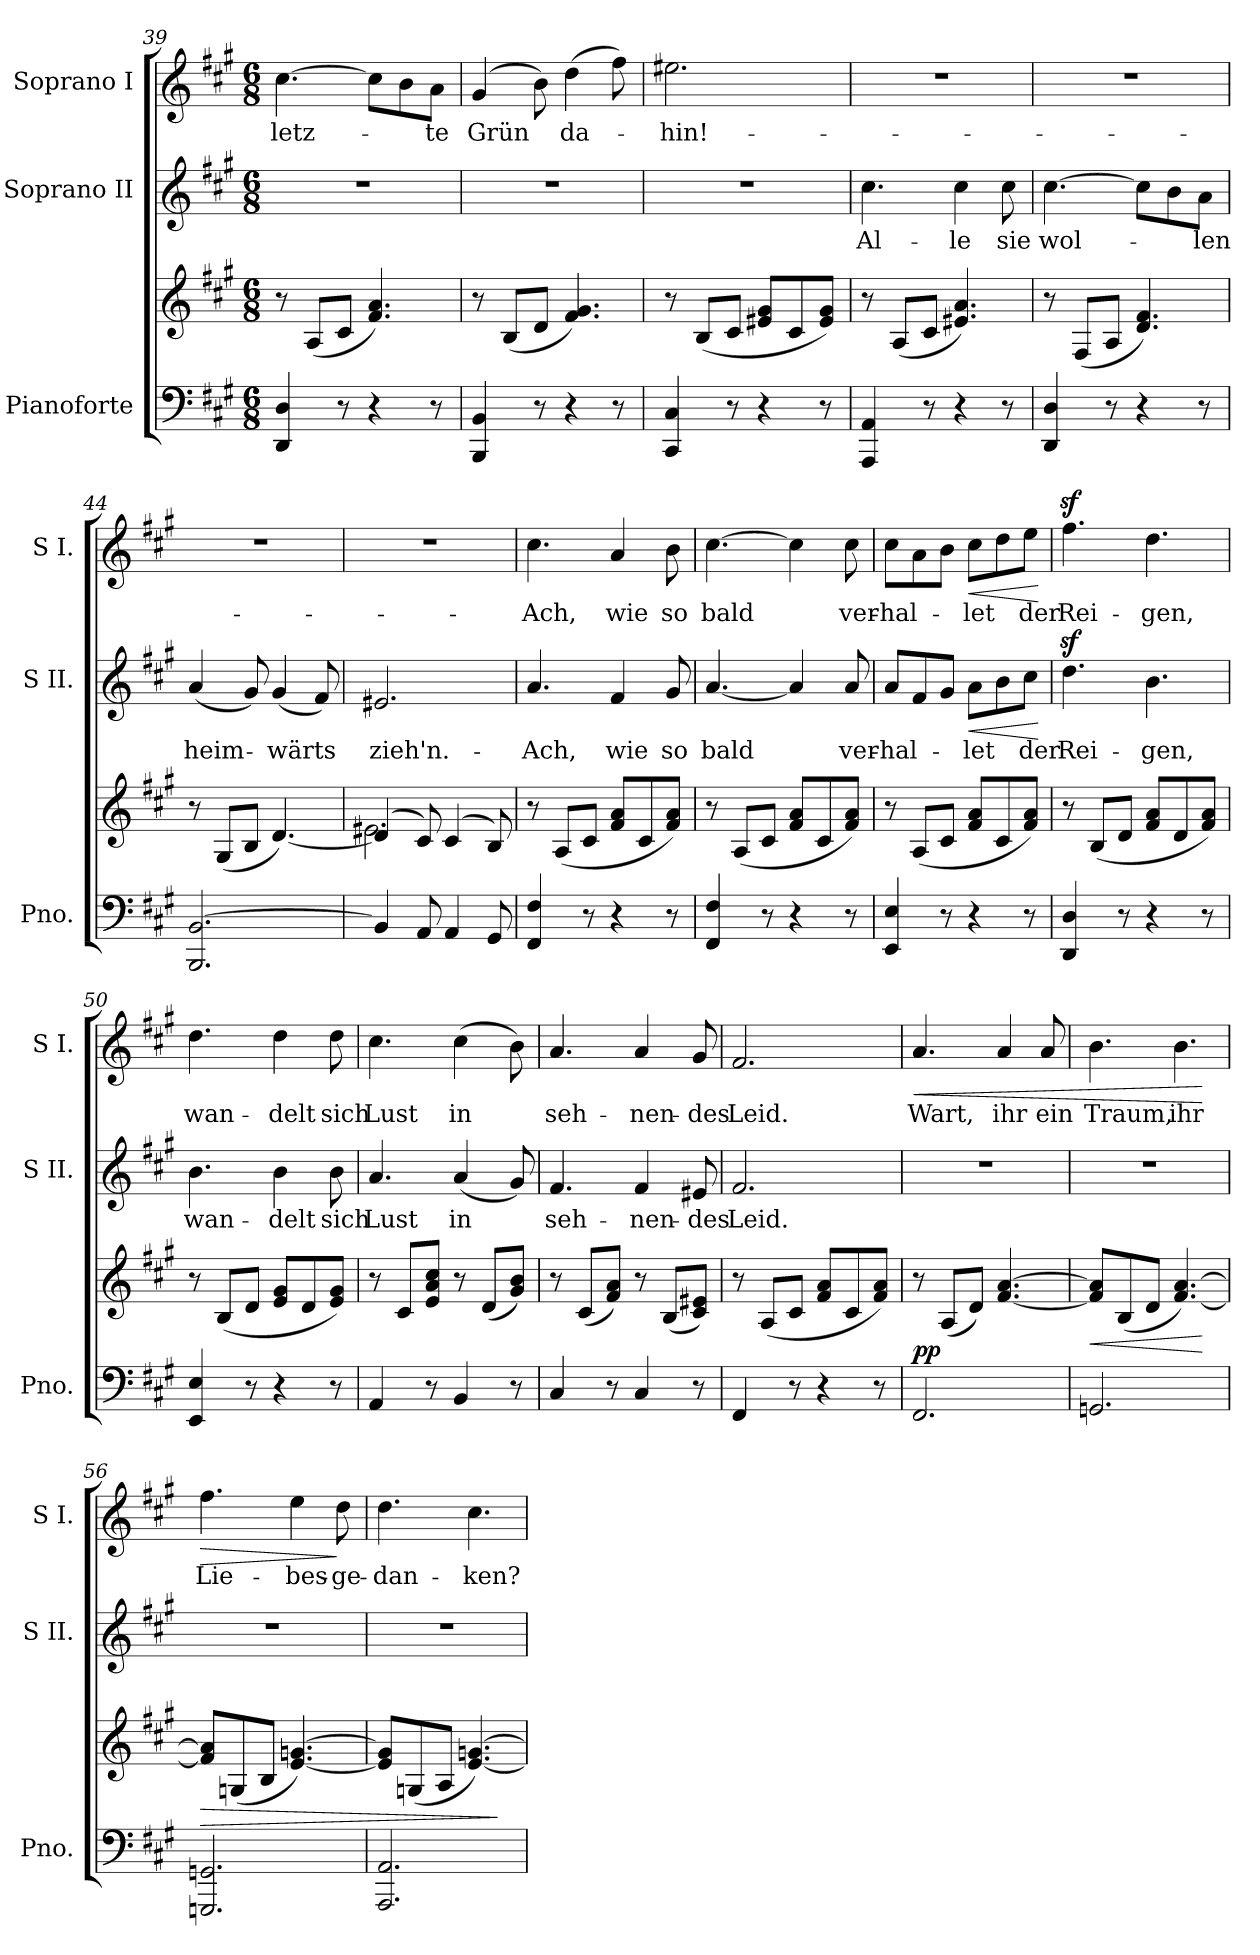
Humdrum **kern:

**kern	**kern	**dynam	**kern	**text	**dynam	**kern	**text	**dynam
*part3	*part3	*part3	*part2	*part2	*part2	*part1	*part1	*part1
*staff4	*staff3	*staff3/4	*staff2	*staff2	*staff2	*staff1	*staff1	*staff1
*I"Pianoforte	*	*	*I"Soprano II	*	*	*I"Soprano I	*	*
*I'Pno.	*	*	*I'S II.	*	*	*I'S I.	*	*
*clefF4	*clefG2	*	*clefG2	*	*	*clefG2	*	*
*k[f#c#g#]	*k[f#c#g#]	*	*k[f#c#g#]	*	*	*k[f#c#g#]	*	*
*M6/8	*M6/8	*	*M6/8	*	*	*M6/8	*	*
=39	=39	=39	=39	=39	=39	=39	=39	=39
!	!	!	!	!	!	!	!LO:LY:b	!
4DD/ 4D/	8r	.	2.r	.	.	[4.cc#\	letz-	.
.	(8A/L	.	.	.	.	.	.	.
8r	8c#/J	.	.	.	.	.	.	.
4r	4.f#/ 4.a/)	.	.	.	.	8cc#\L]	.	.
.	.	.	.	.	.	8b\	.	.
!	!	!	!	!	!	!	!LO:LY:b	!
8r	.	.	.	.	.	8a\J	-te	.
=40	=40	=40	=40	=40	=40	=40	=40	=40
!	!	!	!	!	!	!	!LO:LY:b	!
4BBB/ 4BB/	8r	.	2.r	.	.	(4g#/	-Grün	.
.	(8B/L	.	.	.	.	.	.	.
8r	8d/J	.	.	.	.	8b\)	.	.
!	!	!	!	!	!	!	!LO:LY:b	!
4r	4.f#/ 4.g#/)	.	.	.	.	(4dd\	da-	.
8r	.	.	.	.	.	8ff#\)	.	.
=41	=41	=41	=41	=41	=41	=41	=41	=41
!	!	!	!	!	!	!	!LO:LY:b	!
4CC#/ 4C#/	8r	.	2.r	.	.	2.ee#X\	-hin!-	.
.	(8B/L	.	.	.	.	.	.	.
8r	8c#/J	.	.	.	.	.	.	.
4r	8e#X/ 8g#/L	.	.	.	.	.	.	.
.	8c#/	.	.	.	.	.	.	.
8r	8e#/ 8g#/J)	.	.	.	.	.	.	.
=42	=42	=42	=42	=42	=42	=42	=42	=42
!	!	!	!	!LO:LY:b	!	!	!	!
4AAA/ 4AA/	8r	.	4.cc#\	Al-	.	2.r	.	.
.	(8A/L	.	.	.	.	.	.	.
8r	8c#/J	.	.	.	.	.	.	.
!	!	!	!	!LO:LY:b	!	!	!	!
4r	4.e#X/ 4.a/)	.	4cc#\	-le	.	.	.	.
!	!	!	!	!LO:LY:b	!	!	!	!
8r	.	.	8cc#\	sie	.	.	.	.
!!LO:LB:g=z
=43	=43	=43	=43	=43	=43	=43	=43	=43
!	!	!	!	!LO:LY:b	!	!	!	!
4DD/ 4D/	8r	.	[4.cc#\	wol-	.	2.r	.	.
.	(8F#/L	.	.	.	.	.	.	.
8r	8A/J	.	.	.	.	.	.	.
4r	4.d/ 4.f#/)	.	8cc#\L]	.	.	.	.	.
.	.	.	8b\	.	.	.	.	.
!	!	!	!	!LO:LY:b	!	!	!	!
8r	.	.	8a\J	-len	.	.	.	.
=44	=44	=44	=44	=44	=44	=44	=44	=44
!	!	!	!	!LO:LY:b	!	!	!	!
2.BBB/ [2.BB/	8r	.	(4a/	heim-	.	2.r	.	.
.	(8G#/L	.	.	.	.	.	.	.
.	8B/J	.	8g#/)	.	.	.	.	.
!	!	!	!	!LO:LY:b	!	!	!	!
.	[4.d/)	.	(4g#/	-wärts	.	.	.	.
.	.	.	8f#/)	.	.	.	.	.
=45	=45	=45	=45	=45	=45	=45	=45	=45
*	*^	*	*	*	*	*	*	*
!	!	!	!	!	!LO:LY:b	!	!	!	!
4BB/]	(4d/]	2.e#X\	.	2.e#X/	zieh'n.-	.	2.r	.	.
8AA/	8c#/)	.	.	.	.	.	.	.	.
4AA/	(4c#/	.	.	.	.	.	.	.	.
8GG#/	8B/)	.	.	.	.	.	.	.	.
*	*v	*v	*	*	*	*	*	*	*
=46	=46	=46	=46	=46	=46	=46	=46	=46
!	!	!	!	!LO:LY:b	!	!	!LO:LY:b	!
4FF#/ 4F#/	8r	.	4.a/	Ach,	.	4.cc#\	Ach,	.
.	(8A/L	.	.	.	.	.	.	.
8r	8c#/J	.	.	.	.	.	.	.
!	!	!	!	!LO:LY:b	!	!	!LO:LY:b	!
4r	8f#/ 8a/L	.	4f#/	wie	.	4a/	wie	.
.	8c#/	.	.	.	.	.	.	.
!	!	!	!	!LO:LY:b	!	!	!LO:LY:b	!
8r	8f#/ 8a/J)	.	8g#/	so	.	8b\	so	.
=47	=47	=47	=47	=47	=47	=47	=47	=47
!	!	!	!	!LO:LY:b	!	!	!LO:LY:b	!
4FF#/ 4F#/	8r	.	[4.a/	bald	.	[4.cc#\	bald	.
.	(8A/L	.	.	.	.	.	.	.
8r	8c#/J	.	.	.	.	.	.	.
4r	8f#/ 8a/L	.	4a/]	.	.	4cc#\]	.	.
.	8c#/	.	.	.	.	.	.	.
!	!	!	!	!LO:LY:b	!	!	!LO:LY:b	!
8r	8f#/ 8a/J)	.	8a/	ver-	.	8cc#\	ver-	.
=48	=48	=48	=48	=48	=48	=48	=48	=48
!	!	!	!	!LO:LY:b	!	!	!LO:LY:b	!
4EE/ 4E/	8r	.	8a/L	-hal-	.	8cc#\L	-hal-	.
.	(8A/L	.	8f#/	.	.	8a\	.	.
8r	8c#/J	.	8g#/J	.	.	8b\J	.	.
!	!	!	!	!LO:LY:b	!LO:HP:b	!	!LO:LY:b	!LO:HP:b
4r	8f#/ 8a/L	.	8a\L	-let	<	8cc#\L	-let	<
.	8c#/	.	8b\	.	.	8dd\	.	.
!	!	!	!	!LO:LY:b	!	!	!LO:LY:b	!
8r	8f#/ 8a/J)	.	8cc#\J	der	.	8ee\J	der	.
.	.	.	.	.	[	.	.	[
!!LO:LB:g=z
=49	=49	=49	=49	=49	=49	=49	=49	=49
!	!	!	!	!LO:LY:b	!	!	!LO:LY:b	!
4DD/ 4D/	8r	.	4.ddz>\	Rei-	.	4.ff#z>\	Rei-	.
.	(8B/L	.	.	.	.	.	.	.
8r	8d/J	.	.	.	.	.	.	.
!	!	!	!	!LO:LY:b	!	!	!LO:LY:b	!
4r	8f#/ 8a/L	.	4.b\	-gen,	.	4.dd\	-gen,	.
.	8d/	.	.	.	.	.	.	.
8r	8f#/ 8a/J)	.	.	.	.	.	.	.
=50	=50	=50	=50	=50	=50	=50	=50	=50
!	!	!	!	!LO:LY:b	!	!	!LO:LY:b	!
4EE/ 4E/	8r	.	4.b\	wan-	.	4.dd\	wan-	.
.	(8B/L	.	.	.	.	.	.	.
8r	8d/J	.	.	.	.	.	.	.
!	!	!	!	!LO:LY:b	!	!	!LO:LY:b	!
4r	8e/ 8g#/L	.	4b\	-delt	.	4dd\	-delt	.
.	8d/	.	.	.	.	.	.	.
!	!	!	!	!LO:LY:b	!	!	!LO:LY:b	!
8r	8e/ 8g#/J)	.	8b\	sich	.	8dd\	sich	.
=51	=51	=51	=51	=51	=51	=51	=51	=51
!	!	!	!	!LO:LY:b	!	!	!LO:LY:b	!
4AA/	8r	.	4.a/	Lust	.	4.cc#\	Lust	.
.	8c#/L	.	.	.	.	.	.	.
8r	8e/ 8a/ 8cc#/J	.	.	.	.	.	.	.
!	!	!	!	!LO:LY:b	!	!	!LO:LY:b	!
4BB/	8r	.	(4a/	in	.	(4cc#\	in	.
.	(8d/L	.	.	.	.	.	.	.
8r	8g#/ 8b/J)	.	8g#/)	.	.	8b\)	.	.
=52	=52	=52	=52	=52	=52	=52	=52	=52
!	!	!	!	!LO:LY:b	!	!	!LO:LY:b	!
4C#/	8r	.	4.f#/	seh-	.	4.a/	seh-	.
.	(8c#/L	.	.	.	.	.	.	.
8r	8f#/ 8a/J)	.	.	.	.	.	.	.
!	!	!	!	!LO:LY:b	!	!	!LO:LY:b	!
4C#/	8r	.	4f#/	-nen-	.	4a/	-nen-	.
.	(8B/L	.	.	.	.	.	.	.
!	!	!	!	!LO:LY:b	!	!	!LO:LY:b	!
8r	8c#/ 8e#X/J)	.	8e#X/	-des	.	8g#/	-des	.
=53	=53	=53	=53	=53	=53	=53	=53	=53
!	!	!	!	!LO:LY:b	!	!	!LO:LY:b	!
4FF#/	8r	.	2.f#/	-Leid.	.	2.f#/	Leid.	.
.	(8A/L	.	.	.	.	.	.	.
8r	8c#/J	.	.	.	.	.	.	.
4r	8f#/ 8a/L	.	.	.	.	.	.	.
.	8c#/	.	.	.	.	.	.	.
8r	8f#/ 8a/J)	.	.	.	.	.	.	.
=54	=54	=54	=54	=54	=54	=54	=54	=54
!	!	!LO:DY:a=2	!	!	!	!	!LO:LY:b	!LO:HP:b
!	!	!LO:DY:n=1:a	!	!	!	!	!	!
2.FF#/	8r	p p	2.r	.	.	4.a/	Wart,	<
.	(8A/L	.	.	.	.	.	.	.
.	8d/J)	.	.	.	.	.	.	.
!	!	!	!	!	!	!	!LO:LY:b	!
.	[4.f#/ [4.a/	.	.	.	.	4a/	ihr	.
!	!	!	!	!	!	!	!LO:LY:b	!
.	.	.	.	.	.	8a/	ein	.
=55	=55	=55	=55	=55	=55	=55	=55	=55
!	!	!LO:HP:b	!	!	!	!	!LO:LY:b	!
2.GGn/	8f#/] 8a/]L	<	2.r	.	.	4.b\	Traum,	.
.	(8B/	.	.	.	.	.	.	.
.	8d/J	.	.	.	.	.	.	.
!	!	!	!	!	!	!	!LO:LY:b	!
.	[4.f#/ [4.a/)	.	.	.	.	4.b\	ihr	.
.	.	[	.	.	.	.	.	[
!!LO:PB:g=z
=56	=56	=56	=56	=56	=56	=56	=56	=56
!	!	!LO:HP:b	!	!	!	!	!LO:LY:b	!LO:HP:b
2.GGGn/ 2.GGn/	8f#/] 8a/]L	>	2.r	.	.	4.ff#\	Lie-	>
.	(8Gn/	.	.	.	.	.	.	.
.	8B/J	.	.	.	.	.	.	.
!	!	!	!	!	!	!	!LO:LY:b	!
.	[4.e/ [4.gn/)	.	.	.	.	4ee\	-bes-	.
!	!	!	!	!	!	!	!LO:LY:b	!
.	.	.	.	.	.	8dd\	-ge-	]
=57	=57	=57	=57	=57	=57	=57	=57	=57
!	!	!	!	!	!	!	!LO:LY:b	!
2.AAA/ 2.AA/	8e/] 8g/]L	.	2.r	.	.	4.dd\	-dan-	.
.	(8Gn/	.	.	.	.	.	.	.
.	8A/J	.	.	.	.	.	.	.
!	!	!	!	!	!	!	!LO:LY:b	!
.	[4.e/ [4.gn/)	.	.	.	.	4.cc#\	-ken?	.
.	.	]	.	.	.	.	.	.
=	=	=	=	=	=	=	=	=
*-	*-	*-	*-	*-	*-	*-	*-	*-
